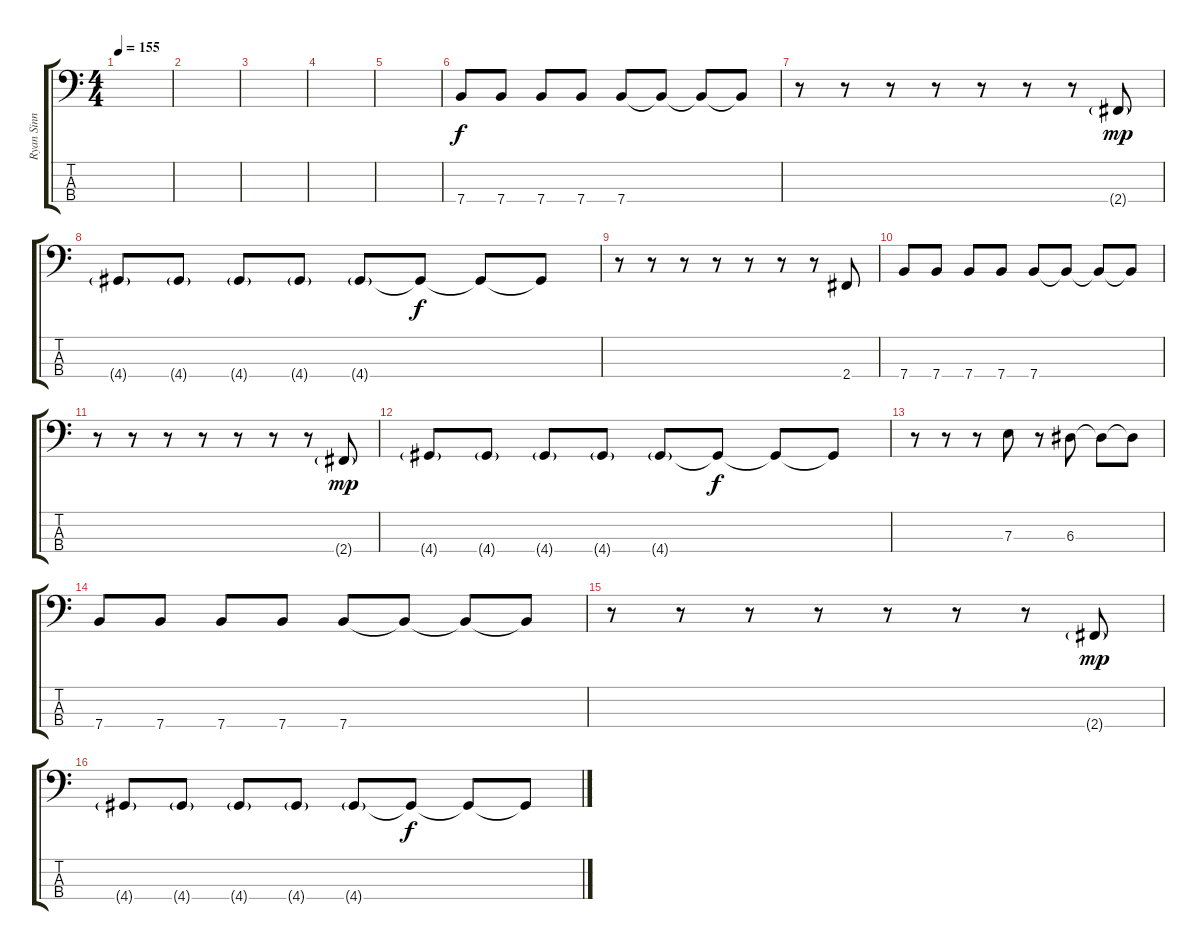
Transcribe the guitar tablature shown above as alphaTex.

\track ("Ryan Sinn Bass" "Ryan Sinn ") {instrument electricbasspick}
\staff {score tabs}
\tuning (G2 D2 A1 E1) {hide}
\ts (4 4)
\tempo 155
\clef f4
\ks c
|
|
|
|
|
7.4.8 7.4.8 7.4.8 7.4.8 7.4.8 7.4{t}.8 7.4{t}.8 7.4{t}.8 |
r.8 r.8 r.8 r.8 r.8 r.8 r.8 2.4{g}.8{dy mp} |
4.4{g}.8 4.4{g}.8 4.4{g}.8 4.4{g}.8 4.4{g}.8 4.4{t}.8{dy f} 4.4{t}.8 4.4{t}.8 |
r.8 r.8 r.8 r.8 r.8 r.8 r.8 2.4.8 |
7.4.8 7.4.8 7.4.8 7.4.8 7.4.8 7.4{t}.8 7.4{t}.8 7.4{t}.8 |
r.8 r.8 r.8 r.8 r.8 r.8 r.8 2.4{g}.8{dy mp} |
4.4{g}.8 4.4{g}.8 4.4{g}.8 4.4{g}.8 4.4{g}.8 4.4{t}.8{dy f} 4.4{t}.8 4.4{t}.8 |
r.8 r.8 r.8 7.3.8 r.8 6.3.8 6.3{t}.8 6.3{t}.8 |
7.4.8 7.4.8 7.4.8 7.4.8 7.4.8 7.4{t}.8 7.4{t}.8 7.4{t}.8 |
r.8 r.8 r.8 r.8 r.8 r.8 r.8 2.4{g}.8{dy mp} |
4.4{g}.8 4.4{g}.8 4.4{g}.8 4.4{g}.8 4.4{g}.8 4.4{t}.8{dy f} 4.4{t}.8 4.4{t}.8
